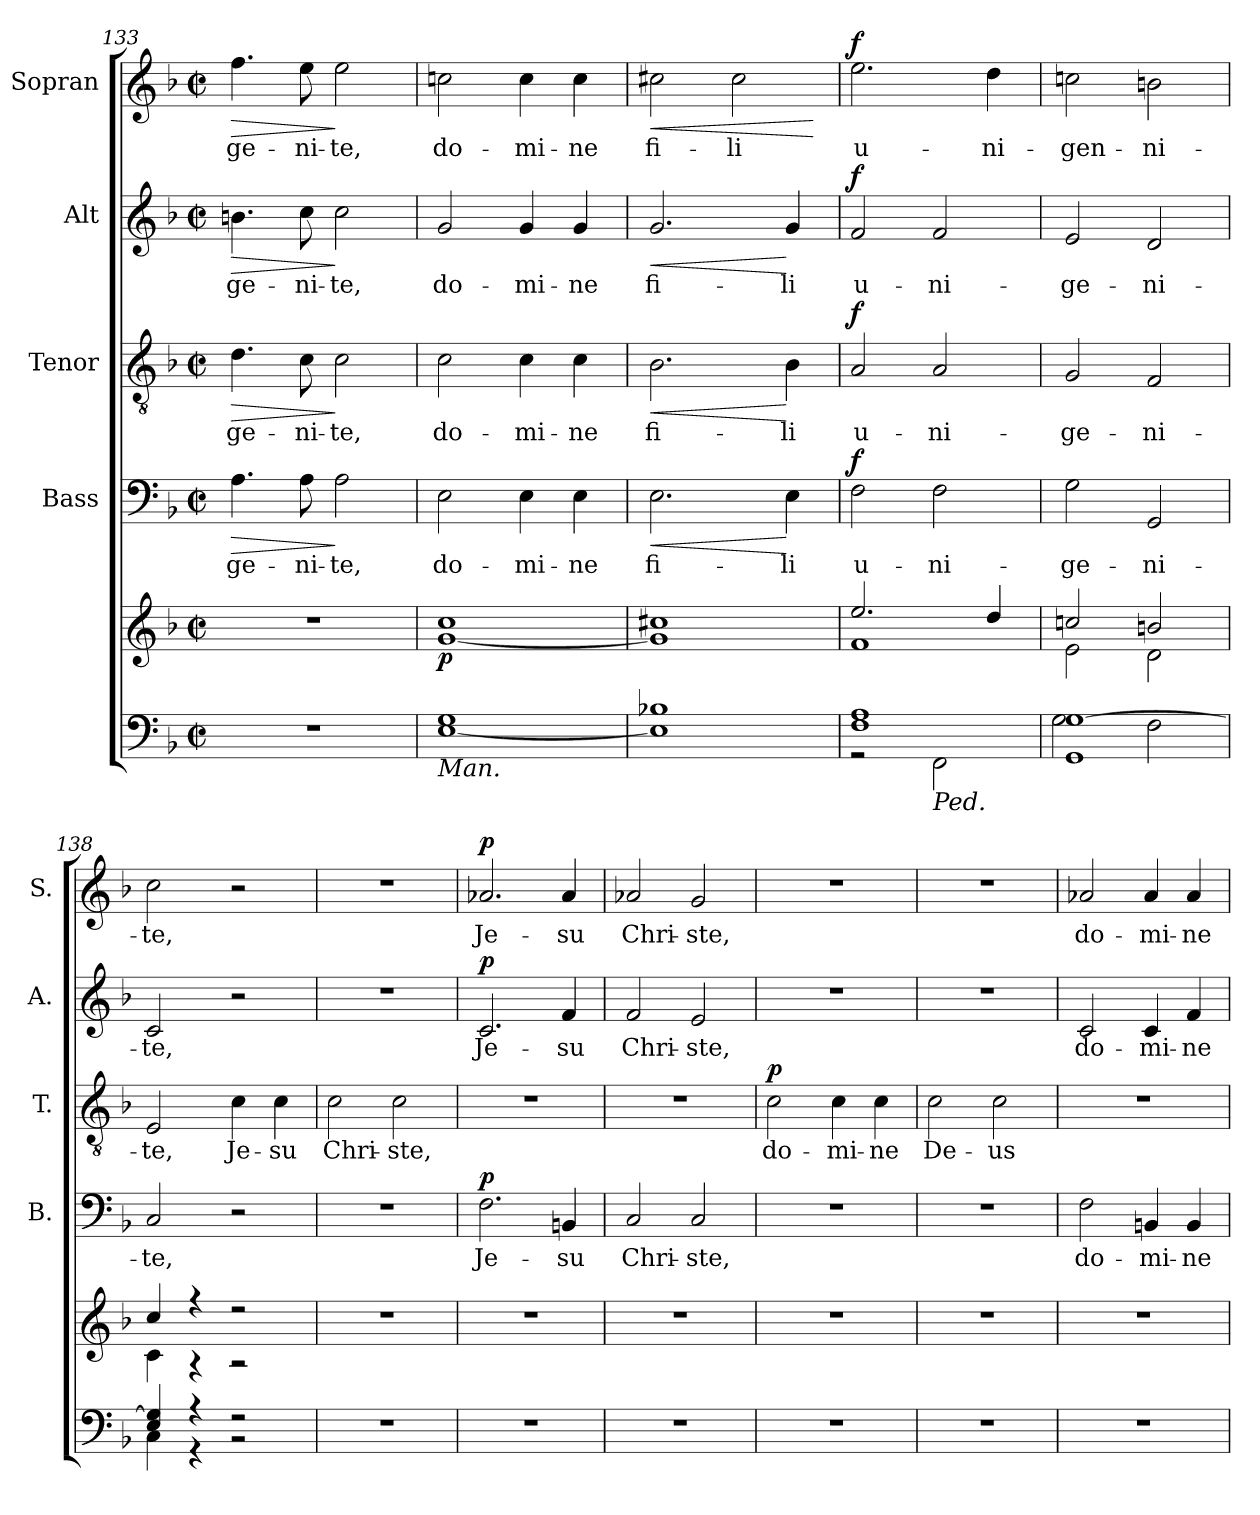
**kern	**kern	**dynam	**kern	**text	**dynam	**kern	**text	**dynam	**kern	**text	**dynam	**kern	**text	**dynam
*part5	*part5	*part5	*part4	*part4	*part4	*part3	*part3	*part3	*part2	*part2	*part2	*part1	*part1	*part1
*staff6	*staff5	*staff5/6	*staff4	*staff4	*staff4	*staff3	*staff3	*staff3	*staff2	*staff2	*staff2	*staff1	*staff1	*staff1
*	*	*	*I"Bass	*	*	*I"Tenor	*	*	*I"Alt	*	*	*I"Sopran	*	*
*	*	*	*I'B.	*	*	*I'T.	*	*	*I'A.	*	*	*I'S.	*	*
!!LO:LB:g=z
*clefF4	*clefG2	*	*clefF4	*	*	*clefGv2	*	*	*clefG2	*	*	*clefG2	*	*
*k[b-]	*k[b-]	*	*k[b-]	*	*	*k[b-]	*	*	*k[b-]	*	*	*k[b-]	*	*
*F:	*F:	*	*F:	*	*	*F:	*	*	*F:	*	*	*F:	*	*
*M2/2	*M2/2	*	*M2/2	*	*	*M2/2	*	*	*M2/2	*	*	*M2/2	*	*
*met(c|)	*met(c|)	*	*met(c|)	*	*	*met(c|)	*	*	*met(c|)	*	*	*met(c|)	*	*
=133	=133	=133	=133	=133	=133	=133	=133	=133	=133	=133	=133	=133	=133	=133
!	!	!	!	!LO:LY:b	!LO:HP:b	!	!LO:LY:b	!LO:HP:b	!	!LO:LY:b	!LO:HP:b	!	!LO:LY:b	!LO:HP:b
1r	1r	.	4.A\	-ge-	>	4.d\	-ge-	>	4.bn\	-ge-	>	4.ff\	-ge-	>
!	!	!	!	!LO:LY:b	!	!	!LO:LY:b	!	!	!LO:LY:b	!	!	!LO:LY:b	!
.	.	.	8A\	-ni-	.	8c\	-ni-	.	8cc\	-ni-	.	8ee\	-ni-	.
!	!	!	!	!LO:LY:b	!	!	!LO:LY:b	!	!	!LO:LY:b	!	!	!LO:LY:b	!
.	.	.	2A\	-te,	]	2c\	-te,	]	2cc\	-te,	]	2ee\	-te,	]
=134	=134	=134	=134	=134	=134	=134	=134	=134	=134	=134	=134	=134	=134	=134
*	*^	*	*	*	*	*	*	*	*	*	*	*	*	*
!LO:TX:b:i:t=Man.	!	!	!	!	!	!	!	!	!	!	!	!	!	!	!
!	!	!	!LO:DY:b	!	!LO:LY:b	!	!	!LO:LY:b	!	!	!LO:LY:b	!	!	!LO:LY:b	!
[<1E 1G	1cc	[<1g	p	2E\	do-	.	2c\	do-	.	2g/	do-	.	2ccn\	do-	.
!	!	!	!	!	!LO:LY:b	!	!	!LO:LY:b	!	!	!LO:LY:b	!	!	!LO:LY:b	!
.	.	.	.	4E\	-mi-	.	4c\	-mi-	.	4g/	-mi-	.	4cc\	-mi-	.
!	!	!	!	!	!LO:LY:b	!	!	!LO:LY:b	!	!	!LO:LY:b	!	!	!LO:LY:b	!
.	.	.	.	4E\	-ne	.	4c\	-ne	.	4g/	-ne	.	4cc\	-ne	.
=135	=135	=135	=135	=135	=135	=135	=135	=135	=135	=135	=135	=135	=135	=135	=135
!	!	!	!	!	!LO:LY:b	!LO:HP:b	!	!LO:LY:b	!LO:HP:b	!	!LO:LY:b	!LO:HP:b	!	!LO:LY:b	!LO:HP:b
1E] 1B-X	1cc#X	1g]	.	2.E\	fi-	<	2.B-\	fi-	<	2.g/	fi-	<	2cc#X\	fi-	<
!	!	!	!	!	!	!	!	!	!	!	!	!	!	!LO:LY:b	!
.	.	.	.	.	.	.	.	.	.	.	.	.	2cc#\	-li	.
!	!	!	!	!	!LO:LY:b	!	!	!LO:LY:b	!	!	!LO:LY:b	!	!	!	!
.	.	.	.	4E\	-li	[	4B-\	-li	[	4g/	-li	[	.	.	.
*	*v	*v	*	*	*	*	*	*	*	*	*	*	*	*	*
.	.	.	.	.	.	.	.	.	.	.	.	.	.	[
=136	=136	=136	=136	=136	=136	=136	=136	=136	=136	=136	=136	=136	=136	=136
*^	*^	*	*	*	*	*	*	*	*	*	*	*	*	*
!	!	!	!	!	!	!LO:LY:b	!LO:DY:a	!	!LO:LY:b	!LO:DY:a	!	!LO:LY:b	!LO:DY:a	!	!LO:LY:b	!LO:DY:a
1F 1A	2rGG	2.ee/	1f	.	2F\	u-	f	2A/	u-	f	2f/	u-	f	2.ee\	u-	f
!	!LO:TX:b:i:t=Ped.	!	!	!	!	!	!	!	!	!	!	!	!	!	!	!
!	!	!	!	!	!	!LO:LY:b	!	!	!LO:LY:b	!	!	!LO:LY:b	!	!	!	!
.	2FF\	.	.	.	2F\	-ni-	.	2A/	-ni-	.	2f/	-ni-	.	.	.	.
!	!	!	!	!	!	!	!	!	!	!	!	!	!	!	!LO:LY:b	!
.	.	4dd/	.	.	.	.	.	.	.	.	.	.	.	4dd\	-ni-	.
=137	=137	=137	=137	=137	=137	=137	=137	=137	=137	=137	=137	=137	=137	=137	=137	=137
!	!	!	!	!	!	!LO:LY:b	!	!	!LO:LY:b	!	!	!LO:LY:b	!	!	!LO:LY:b	!
1GG [>1G	2G\	2ccn/	2e\	.	2G\	-ge-	.	2G/	-ge-	.	2e/	-ge-	.	2ccn\	-gen-	.
!	!	!	!	!	!	!LO:LY:b	!	!	!LO:LY:b	!	!	!LO:LY:b	!	!	!LO:LY:b	!
.	2F\	2bn/	2d\	.	2GG/	-ni-	.	2F/	-ni-	.	2d/	-ni-	.	2bn\	-ni-	.
=138	=138	=138	=138	=138	=138	=138	=138	=138	=138	=138	=138	=138	=138	=138	=138	=138
!	!	!	!	!	!	!LO:LY:b	!	!	!LO:LY:b	!	!	!LO:LY:b	!	!	!LO:LY:b	!
4E/ 4G/]	4C\	4cc/	4c\	.	2C/	-te,	.	2E/	-te,	.	2c/	-te,	.	2cc\	-te,	.
4r	4r	4r	4r	.	.	.	.	.	.	.	.	.	.	.	.	.
!	!	!	!	!	!	!	!	!	!LO:LY:b	!	!	!	!	!	!	!
2r	2r	2r	2r	.	2r	.	.	4c\	Je-	.	2r	.	.	2r	.	.
!	!	!	!	!	!	!	!	!	!LO:LY:b	!	!	!	!	!	!	!
.	.	.	.	.	.	.	.	4c\	-su	.	.	.	.	.	.	.
*v	*v	*	*	*	*	*	*	*	*	*	*	*	*	*	*	*
*	*v	*v	*	*	*	*	*	*	*	*	*	*	*	*	*
=139	=139	=139	=139	=139	=139	=139	=139	=139	=139	=139	=139	=139	=139	=139
!	!	!	!	!	!	!	!LO:LY:b	!	!	!	!	!	!	!
1r	1r	.	1r	.	.	2c\	Chri-	.	1r	.	.	1r	.	.
!	!	!	!	!	!	!	!LO:LY:b	!	!	!	!	!	!	!
.	.	.	.	.	.	2c\	-ste,	.	.	.	.	.	.	.
!!LO:PB:g=z
=140	=140	=140	=140	=140	=140	=140	=140	=140	=140	=140	=140	=140	=140	=140
!	!	!	!	!LO:LY:b	!LO:DY:a	!	!	!	!	!LO:LY:b	!LO:DY:a	!	!LO:LY:b	!LO:DY:a
1r	1r	.	2.F\	Je-	p	1r	.	.	2.c/	Je-	p	2.a-X/	Je-	p
!	!	!	!	!LO:LY:b	!	!	!	!	!	!LO:LY:b	!	!	!LO:LY:b	!
.	.	.	4BBn/	-su	.	.	.	.	4f/	-su	.	4a-/	-su	.
=141	=141	=141	=141	=141	=141	=141	=141	=141	=141	=141	=141	=141	=141	=141
!	!	!	!	!LO:LY:b	!	!	!	!	!	!LO:LY:b	!	!	!LO:LY:b	!
1r	1r	.	2C/	Chri-	.	1r	.	.	2f/	Chri-	.	2a-X/	Chri-	.
!	!	!	!	!LO:LY:b	!	!	!	!	!	!LO:LY:b	!	!	!LO:LY:b	!
.	.	.	2C/	-ste,	.	.	.	.	2e/	-ste,	.	2g/	-ste,	.
=142	=142	=142	=142	=142	=142	=142	=142	=142	=142	=142	=142	=142	=142	=142
!	!	!	!	!	!	!	!LO:LY:b	!LO:DY:a	!	!	!	!	!	!
1r	1r	.	1r	.	.	2c\	do-	p	1r	.	.	1r	.	.
!	!	!	!	!	!	!	!LO:LY:b	!	!	!	!	!	!	!
.	.	.	.	.	.	4c\	-mi-	.	.	.	.	.	.	.
!	!	!	!	!	!	!	!LO:LY:b	!	!	!	!	!	!	!
.	.	.	.	.	.	4c\	-ne	.	.	.	.	.	.	.
=143	=143	=143	=143	=143	=143	=143	=143	=143	=143	=143	=143	=143	=143	=143
!	!	!	!	!	!	!	!LO:LY:b	!	!	!	!	!	!	!
1r	1r	.	1r	.	.	2c\	De-	.	1r	.	.	1r	.	.
!	!	!	!	!	!	!	!LO:LY:b	!	!	!	!	!	!	!
.	.	.	.	.	.	2c\	-us	.	.	.	.	.	.	.
=144	=144	=144	=144	=144	=144	=144	=144	=144	=144	=144	=144	=144	=144	=144
!	!	!	!	!LO:LY:b	!	!	!	!	!	!LO:LY:b	!	!	!LO:LY:b	!
1r	1r	.	2F\	do-	.	1r	.	.	2c/	do-	.	2a-X/	do-	.
!	!	!	!	!LO:LY:b	!	!	!	!	!	!LO:LY:b	!	!	!LO:LY:b	!
.	.	.	4BBn/	-mi-	.	.	.	.	4c/	-mi-	.	4a-/	-mi-	.
!	!	!	!	!LO:LY:b	!	!	!	!	!	!LO:LY:b	!	!	!LO:LY:b	!
.	.	.	4BB/	-ne	.	.	.	.	4f/	-ne	.	4a-/	-ne	.
=	=	=	=	=	=	=	=	=	=	=	=	=	=	=
*-	*-	*-	*-	*-	*-	*-	*-	*-	*-	*-	*-	*-	*-	*-
